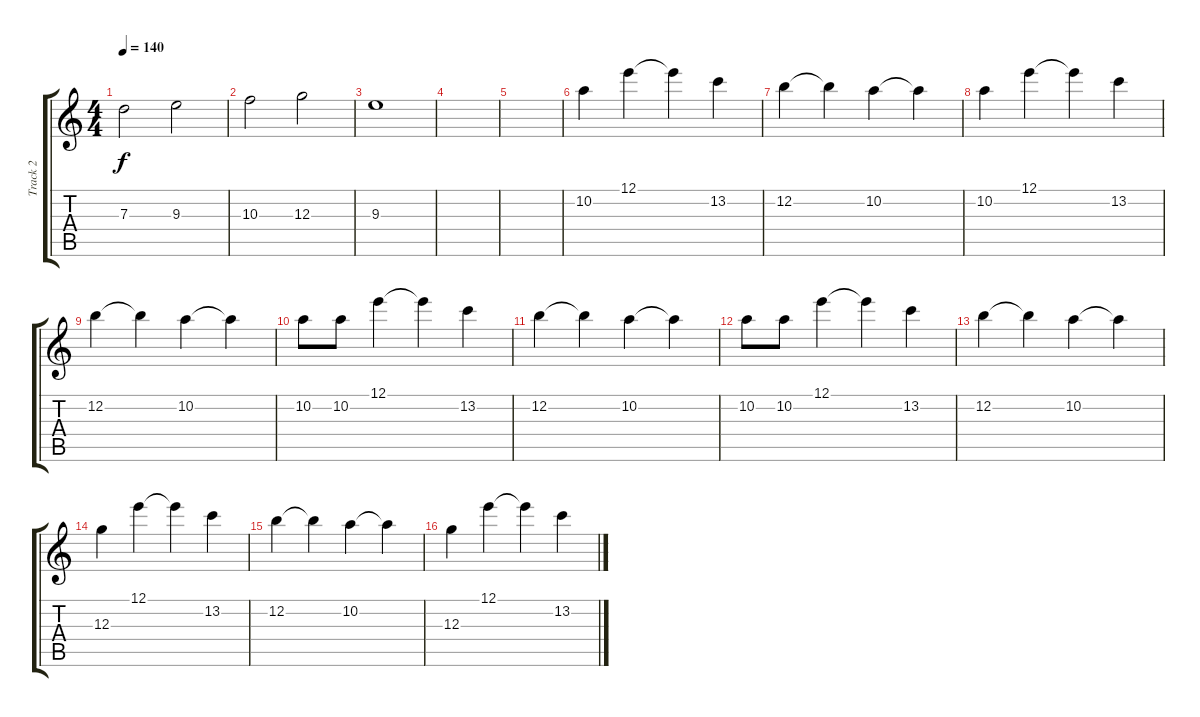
\track ("Track 2" "Track 2") {instrument acousticguitarsteel}
\staff {score tabs}
\tuning (E4 B3 G3 D3 A2 E2) {hide}
\ts (4 4)
\tempo 140
\clef g2
\ks c
7.3.2{dy f} 9.3.2 |
10.3.2 12.3.2 |
9.3.1 |
|
|
10.2.4 12.1.4 12.1{t}.4 13.2.4 |
12.2.4 12.2{t}.4 10.2.4 10.2{t}.4 |
10.2.4 12.1.4 12.1{t}.4 13.2.4 |
12.2.4 12.2{t}.4 10.2.4 10.2{t}.4 |
10.2.8 10.2.8 12.1.4 12.1{t}.4 13.2.4 |
12.2.4 12.2{t}.4 10.2.4 10.2{t}.4 |
10.2.8 10.2.8 12.1.4 12.1{t}.4 13.2.4 |
12.2.4 12.2{t}.4 10.2.4 10.2{t}.4 |
12.3.4 12.1.4 12.1{t}.4 13.2.4 |
12.2.4 12.2{t}.4 10.2.4 10.2{t}.4 |
12.3.4 12.1.4 12.1{t}.4 13.2.4
